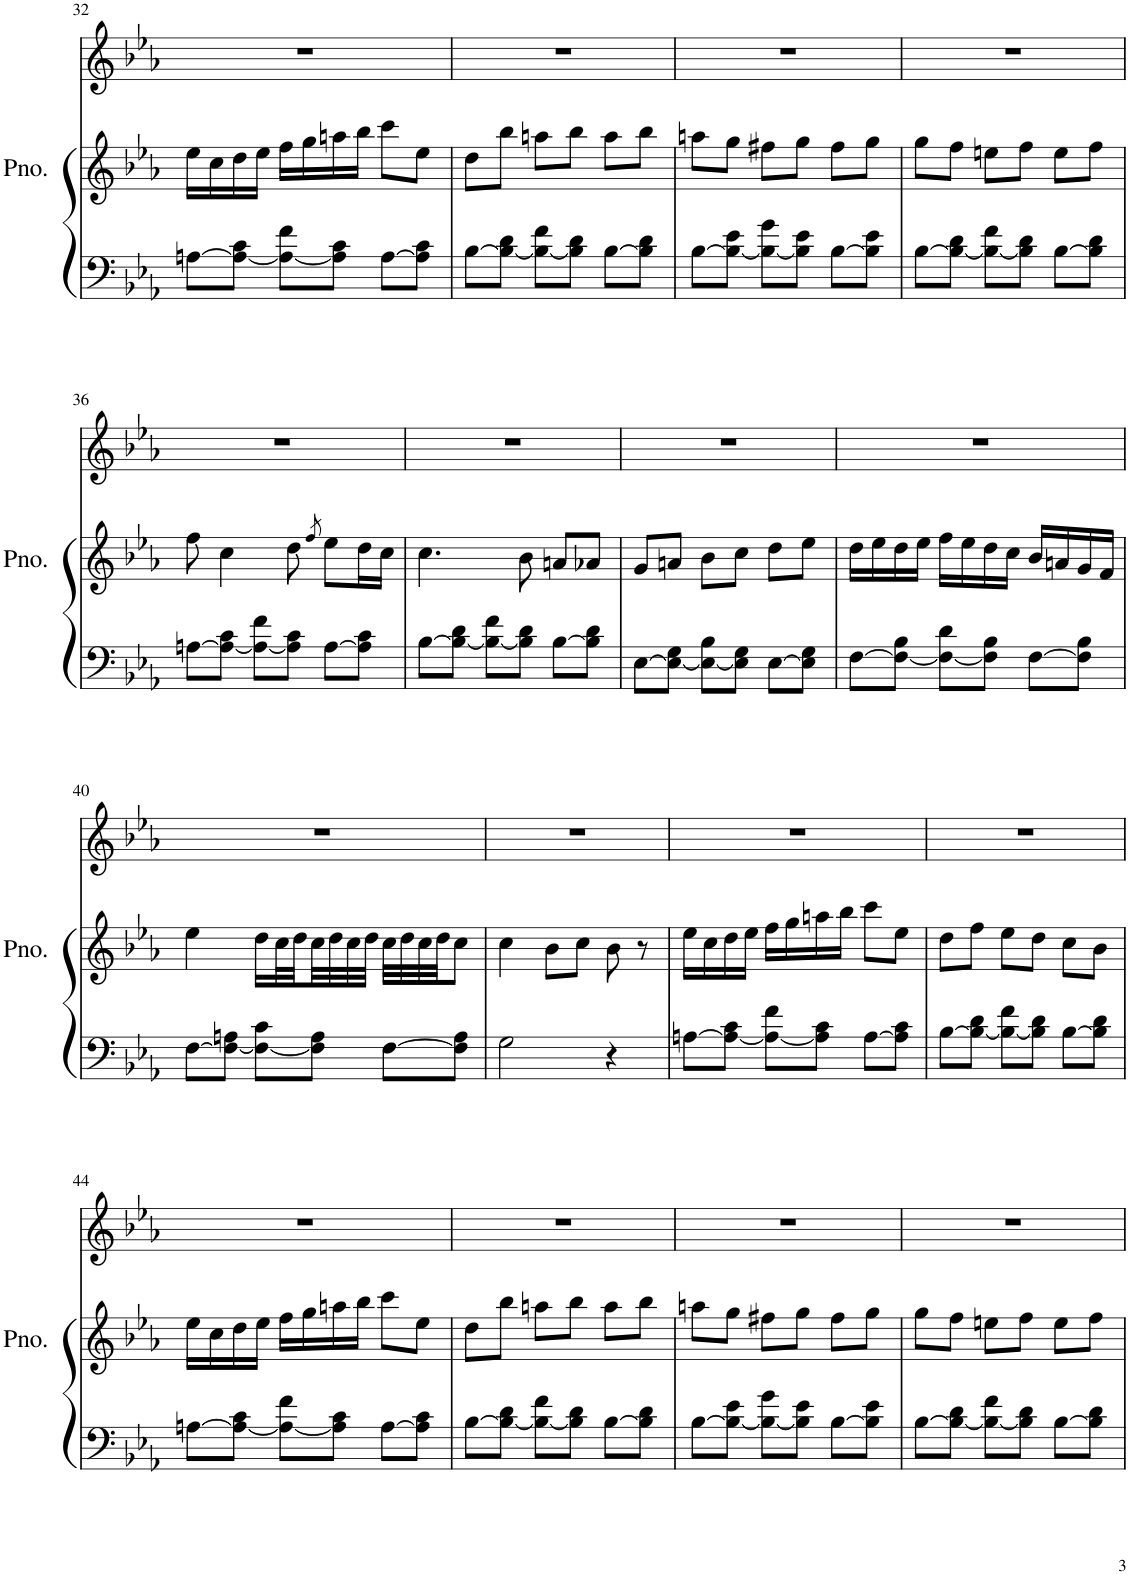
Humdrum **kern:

**kern	**kern	**kern
*part1	*part1	*part1
*staff3	*staff2	*staff1
*I"Piano	*	*
*I'Pno.	*	*
!!LO:PB:g=z
*clefF4	*clefG2	*clefG2
*k[b-e-a-]	*k[b-e-a-]	*k[b-e-a-]
*M3/4	*M3/4	*M3/4
=32	=32	=32
[8An\L	16ee-\LL	2.r
.	16cc\	.
8A\_ 8c\J	16dd\	.
.	16ee-\JJ	.
8A\_ 8f\L	16ff\LL	.
.	16gg\	.
8A\] 8c\J	16aan\	.
.	16bb-\JJ	.
[8A\L	8ccc\L	.
8A\] 8c\J	8ee-\J	.
=33	=33	=33
[8B-\L	8dd\L	2.r
8B-\_ 8d\J	8bb-\J	.
8B-\_ 8f\L	8aan\L	.
8B-\] 8d\J	8bb-\J	.
[8B-\L	8aa\L	.
8B-\] 8d\J	8bb-\J	.
=34	=34	=34
[8B-\L	8aan\L	2.r
8B-\_ 8e-\J	8gg\J	.
8B-\_ 8g\L	8ff#X\L	.
8B-\] 8e-\J	8gg\J	.
[8B-\L	8ff#\L	.
8B-\] 8e-\J	8gg\J	.
=35	=35	=35
[8B-\L	8gg\L	2.r
8B-\_ 8d\J	8ff\J	.
8B-\_ 8f\L	8een\L	.
8B-\] 8d\J	8ff\J	.
[8B-\L	8ee\L	.
8B-\] 8d\J	8ff\J	.
!!LO:LB:g=z
=36	=36	=36
[8An\L	8ff\	2.r
8A\_ 8c\J	4cc\	.
8A\_ 8f\L	.	.
8A\] 8c\J	8dd\	.
.	8qff/	.
[8A\L	8ee-\L	.
8A\] 8c\J	16dd\L	.
.	16cc\JJ	.
=37	=37	=37
[8B-\L	4.cc\	2.r
8B-\_ 8d\J	.	.
8B-\_ 8f\L	.	.
8B-\] 8d\J	8b-\	.
[8B-\L	8an/L	.
8B-\] 8d\J	8a-X/J	.
=38	=38	=38
[8E-\L	8g/L	2.r
8E-\_ 8G\J	8an/J	.
8E-\_ 8B-\L	8b-\L	.
8E-\] 8G\J	8cc\J	.
[8E-\L	8dd\L	.
8E-\] 8G\J	8ee-\J	.
=39	=39	=39
[8F\L	16dd\LL	2.r
.	16ee-\	.
8F\_ 8B-\J	16dd\	.
.	16ee-\JJ	.
8F\_ 8d\L	16ff\LL	.
.	16ee-\	.
8F\] 8B-\J	16dd\	.
.	16cc\JJ	.
[8F\L	16b-/LL	.
.	16an/	.
8F\] 8B-\J	16g/	.
.	16f/JJ	.
!!LO:LB:g=z
=40	=40	=40
[8F\L	4ee-\	2.r
8F\_ 8An\J	.	.
8F\_ 8c\L	16dd\LL	.
.	32cc\L	.
.	32dd\	.
8F\] 8A\J	32cc\	.
.	32dd\	.
.	32cc\	.
.	32dd\JJJ	.
[8F\L	32cc\LLL	.
.	32dd\	.
.	32cc\	.
.	32dd\JJ	.
8F\] 8A\J	8cc\J	.
=41	=41	=41
2G\	4cc\	2.r
.	8b-\L	.
.	8cc\J	.
4r	8b-\	.
.	8r	.
=42	=42	=42
[8An\L	16ee-\LL	2.r
.	16cc\	.
8A\_ 8c\J	16dd\	.
.	16ee-\JJ	.
8A\_ 8f\L	16ff\LL	.
.	16gg\	.
8A\] 8c\J	16aan\	.
.	16bb-\JJ	.
[8A\L	8ccc\L	.
8A\] 8c\J	8ee-\J	.
=43	=43	=43
[8B-\L	8dd\L	2.r
8B-\_ 8d\J	8ff\J	.
8B-\_ 8f\L	8ee-\L	.
8B-\] 8d\J	8dd\J	.
[8B-\L	8cc\L	.
8B-\] 8d\J	8b-\J	.
!!LO:LB:g=z
=44	=44	=44
[8An\L	16ee-\LL	2.r
.	16cc\	.
8A\_ 8c\J	16dd\	.
.	16ee-\JJ	.
8A\_ 8f\L	16ff\LL	.
.	16gg\	.
8A\] 8c\J	16aan\	.
.	16bb-\JJ	.
[8A\L	8ccc\L	.
8A\] 8c\J	8ee-\J	.
=45	=45	=45
[8B-\L	8dd\L	2.r
8B-\_ 8d\J	8bb-\J	.
8B-\_ 8f\L	8aan\L	.
8B-\] 8d\J	8bb-\J	.
[8B-\L	8aa\L	.
8B-\] 8d\J	8bb-\J	.
=46	=46	=46
[8B-\L	8aan\L	2.r
8B-\_ 8e-\J	8gg\J	.
8B-\_ 8g\L	8ff#X\L	.
8B-\] 8e-\J	8gg\J	.
[8B-\L	8ff#\L	.
8B-\] 8e-\J	8gg\J	.
=47	=47	=47
[8B-\L	8gg\L	2.r
8B-\_ 8d\J	8ff\J	.
8B-\_ 8f\L	8een\L	.
8B-\] 8d\J	8ff\J	.
[8B-\L	8ee\L	.
8B-\] 8d\J	8ff\J	.
=	=	=
*-	*-	*-
